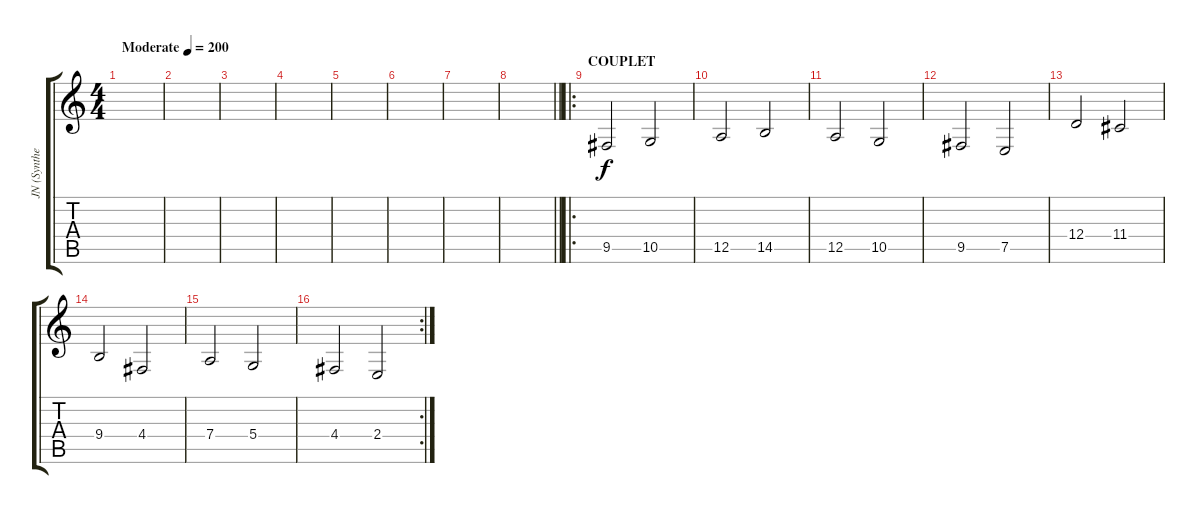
\track ("JN (Synthe_01)" "JN (Synthe") {instrument acousticgrandpiano}
\staff {score tabs}
\tuning (E4 B3 G3 D3 A2 E2) {hide}
\ts (4 4)
\tempo (200 "Moderate")
\clef g2
\ks c
|
|
|
|
|
|
|
\barLineRight lightlight
|
\ro
\section ("" "COUPLET")
9.5.2 10.5.2 |
12.5.2 14.5.2 |
12.5.2 10.5.2 |
9.5.2 7.5.2 |
12.4.2 11.4.2 |
9.4.2 4.4.2 |
7.4.2 5.4.2 |
\rc 2
4.4.2 2.4.2
